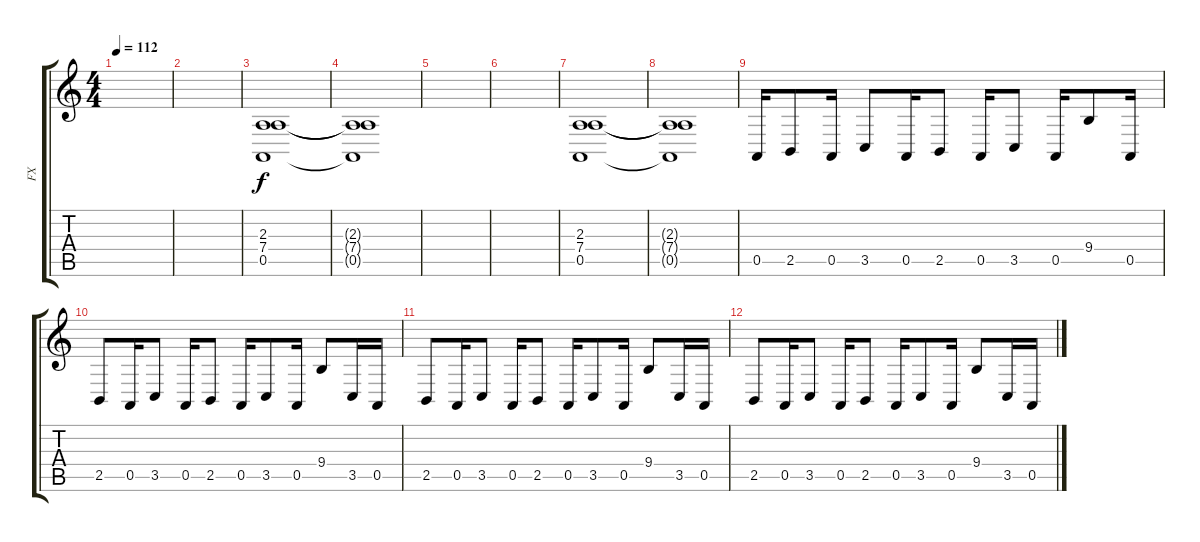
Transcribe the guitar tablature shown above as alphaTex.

\track ("FX" "FX") {instrument pad6metallic}
\staff {score tabs}
\tuning (E4 B3 G3 D3 A2 E2) {hide}
\ts (4 4)
\tempo 112
\clef g2
\ks c
|
|
(2.3 7.4 0.5).1 |
(2.3{t} 7.4{t} 0.5{t}).1 |
|
|
(2.3 7.4 0.5).1 |
(2.3{t} 7.4{t} 0.5{t}).1 |
0.5.16{instrument lead1square} 2.5.8 0.5.16 3.5.8 0.5.16 2.5.8 0.5.16 3.5.8 0.5.16 9.4.8 0.5.16 |
2.5.8 0.5.16 3.5.8 0.5.16 2.5.8 0.5.16 3.5.8 0.5.16 9.4.8 3.5.16 0.5.16 |
2.5.8 0.5.16 3.5.8 0.5.16 2.5.8 0.5.16 3.5.8 0.5.16 9.4.8 3.5.16 0.5.16 |
2.5.8 0.5.16 3.5.8 0.5.16 2.5.8 0.5.16 3.5.8 0.5.16 9.4.8 3.5.16 0.5.16
